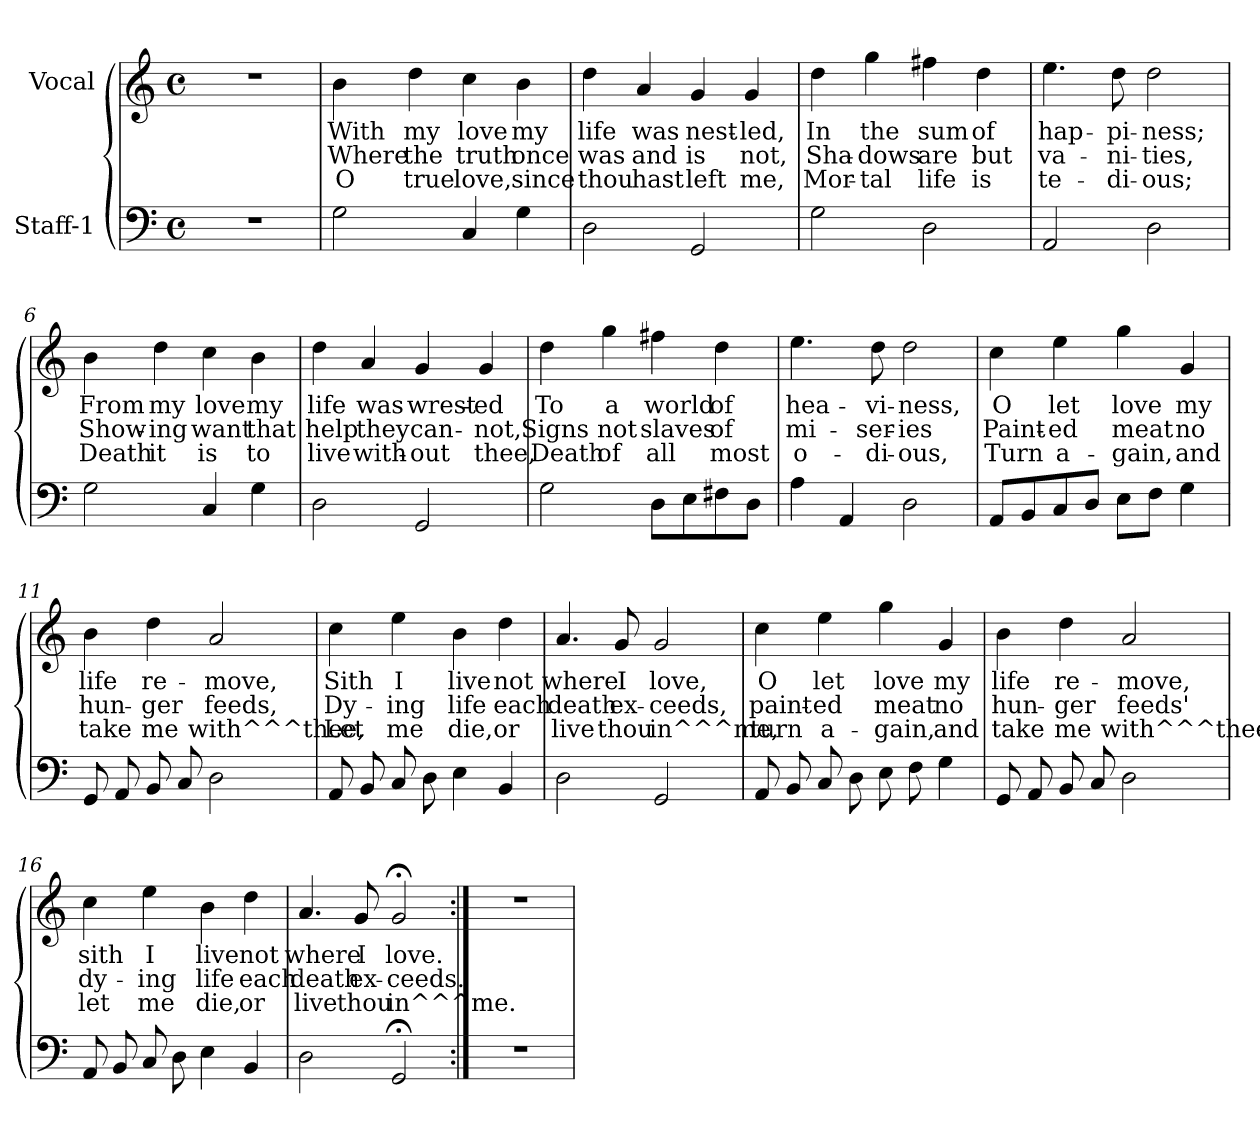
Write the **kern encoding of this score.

**kern	**kern	**text	**text	**text
*part2	*part1	*part1	*part1	*part1
*staff2	*staff1	*staff1	*staff1	*staff1
*I"Staff-1	*I"Vocal	*	*	*
!!LO:PB:g=z
*stria5	*stria5	*	*	*
*clefF4	*clefG2	*	*	*
*M4/4	*M4/4	*	*	*
*met(c)	*met(c)	*	*	*
=1	=1	=1	=1	=1
1r	1r	.	.	.
=2	=2	=2	=2	=2
*	*MM132	*	*	*
!	!	!LO:LY:b:cj	!LO:LY:b:cj	!LO:LY:b:cj
2G\	4b\	With	Where	O
!	!	!LO:LY:b:cj	!LO:LY:b:cj	!LO:LY:b:cj
.	4dd\	my	the	true
!	!	!LO:LY:b:cj	!LO:LY:b:cj	!LO:LY:b:cj
4C/	4cc\	love	truth	love,
!	!	!LO:LY:b:cj	!LO:LY:b:cj	!LO:LY:b:cj
4G\	4b\	my	once	since
=3	=3	=3	=3	=3
!	!	!LO:LY:b:cj	!LO:LY:b:cj	!LO:LY:b:cj
2D\	4dd\	life	was	thou
!	!	!LO:LY:b:cj	!LO:LY:b:cj	!LO:LY:b:cj
.	4a/	was	and	hast
!	!	!LO:LY:b:cj	!LO:LY:b:cj	!LO:LY:b:cj
2GG/	4g/	nest-	-is	left
!	!	!LO:LY:b:cj	!LO:LY:b:cj	!LO:LY:b:cj
.	4g/	led,	not,	me,
=4	=4	=4	=4	=4
!	!	!LO:LY:b:cj	!LO:LY:b:cj	!LO:LY:b:cj
2G\	4dd\	In	Sha-	-Mor-
!	!	!LO:LY:b:cj	!LO:LY:b:cj	!LO:LY:b:cj
.	4gg\	-the	dows	tal
!	!	!LO:LY:b:cj	!LO:LY:b:cj	!LO:LY:b:cj
2D\	4ff#X\	sum	are	life
!	!	!LO:LY:b:cj	!LO:LY:b:cj	!LO:LY:b:cj
.	4dd\	of	but	is
=5	=5	=5	=5	=5
!	!	!LO:LY:b:cj	!LO:LY:b:cj	!LO:LY:b:cj
2AA/	4.ee\	hap-	-va-	-te-
!	!	!LO:LY:b:cj	!LO:LY:b:cj	!LO:LY:b:cj
.	8dd\	-pi-	-ni-	-di-
!	!	!LO:LY:b:cj	!LO:LY:b:cj	!LO:LY:b:cj
2D\	2dd\	-ness;	ties,	ous;
!!LO:LB:g=z
=6	=6	=6	=6	=6
!	!	!LO:LY:b:cj	!LO:LY:b:cj	!LO:LY:b:cj
2G\	4b\	From	Show-	-Death
!	!	!LO:LY:b:cj	!LO:LY:b:cj	!LO:LY:b:cj
.	4dd\	my	ing	it
!	!	!LO:LY:b:cj	!LO:LY:b:cj	!LO:LY:b:cj
4C/	4cc\	love	want	is
!	!	!LO:LY:b:cj	!LO:LY:b:cj	!LO:LY:b:cj
4G\	4b\	my	that	to
=7	=7	=7	=7	=7
!	!	!LO:LY:b:cj	!LO:LY:b:cj	!LO:LY:b:cj
2D\	4dd\	life	help	live
!	!	!LO:LY:b:cj	!LO:LY:b:cj	!LO:LY:b:cj
.	4a/	was	they	with-
!	!	!LO:LY:b:cj	!LO:LY:b:cj	!LO:LY:b:cj
2GG/	4g/	-wrest-	-can-	-out
!	!	!LO:LY:b:cj	!LO:LY:b:cj	!LO:LY:b:cj
.	4g/	ed	not,	thee,
=8	=8	=8	=8	=8
!	!	!LO:LY:b:cj	!LO:LY:b:cj	!LO:LY:b:cj
2G\	4dd\	To	Signs	Death
!	!	!LO:LY:b:cj	!LO:LY:b:cj	!LO:LY:b:cj
.	4gg\	a	not	of
!	!	!LO:LY:b:cj	!LO:LY:b:cj	!LO:LY:b:cj
8D\L	4ff#X\	world	slaves	all
8E\	.	.	.	.
!	!	!LO:LY:b:cj	!LO:LY:b:cj	!LO:LY:b:cj
8F#X\	4dd\	of	of	most
8D\J	.	.	.	.
!!LO:LB:g=z
=9	=9	=9	=9	=9
!	!	!LO:LY:b:cj	!LO:LY:b:cj	!LO:LY:b:cj
4A\	4.ee\	hea-	-mi-	-o-
4AA/	.	.	.	.
!	!	!LO:LY:b:cj	!LO:LY:b:cj	!LO:LY:b:cj
.	8dd\	-vi-	-ser-	-di-
!	!	!LO:LY:b:cj	!LO:LY:b:cj	!LO:LY:b:cj
2D\	2dd\	-ness,	ies	ous,
=10	=10	=10	=10	=10
!	!	!LO:LY:b:cj	!LO:LY:b:cj	!LO:LY:b:cj
8AA/L	4cc\	O	Paint-	-Turn
8BB/	.	.	.	.
!	!	!LO:LY:b:cj	!LO:LY:b:cj	!LO:LY:b:cj
8C/	4ee\	let	ed	a-
8D/J	.	.	.	.
!	!	!LO:LY:b:cj	!LO:LY:b:cj	!LO:LY:b:cj
8E\L	4gg\	-love	meat	gain,
8F\J	.	.	.	.
!	!	!LO:LY:b:cj	!LO:LY:b:cj	!LO:LY:b:cj
4G\	4g/	my	no	and
=11	=11	=11	=11	=11
!	!	!LO:LY:b:cj	!LO:LY:b:cj	!LO:LY:b:cj
8GG/	4b\	life	hun-	-take
8AA/	.	.	.	.
!	!	!LO:LY:b:cj	!LO:LY:b:cj	!LO:LY:b:cj
8BB/	4dd\	re-	-ger	me
8C/	.	.	.	.
!	!	!LO:LY:b:cj	!LO:LY:b:cj	!LO:LY:b:cj
2D\	2a/	move,	feeds,	with^^^thee,
!!LO:LB:g=z
=12	=12	=12	=12	=12
!	!	!LO:LY:b:cj	!LO:LY:b:cj	!LO:LY:b:cj
8AA/	4cc\	Sith	Dy-	-Let
8BB/	.	.	.	.
!	!	!LO:LY:b:cj	!LO:LY:b:cj	!LO:LY:b:cj
8C/	4ee\	I	ing	me
8D\	.	.	.	.
!	!	!LO:LY:b:cj	!LO:LY:b:cj	!LO:LY:b:cj
4E\	4b\	live	life	die,
!	!	!LO:LY:b:cj	!LO:LY:b:cj	!LO:LY:b:cj
4BB/	4dd\	not	each	or
=13	=13	=13	=13	=13
!	!	!LO:LY:b:cj	!LO:LY:b:cj	!LO:LY:b:cj
2D\	4.a/	where	death	live
!	!	!LO:LY:b:cj	!LO:LY:b:cj	!LO:LY:b:cj
.	8g/	I	ex-	-thou
!	!	!LO:LY:b:cj	!LO:LY:b:cj	!LO:LY:b:cj
2GG/	2g/	love,	ceeds,	in^^^me,
=14	=14	=14	=14	=14
!	!	!LO:LY:b:cj	!LO:LY:b:cj	!LO:LY:b:cj
8AA/	4cc\	O	paint-	-turn
8BB/	.	.	.	.
!	!	!LO:LY:b:cj	!LO:LY:b:cj	!LO:LY:b:cj
8C/	4ee\	let	ed	a-
8D\	.	.	.	.
!	!	!LO:LY:b:cj	!LO:LY:b:cj	!LO:LY:b:cj
8E\	4gg\	-love	meat	gain,
8F\	.	.	.	.
!	!	!LO:LY:b:cj	!LO:LY:b:cj	!LO:LY:b:cj
4G\	4g/	my	no	and
!!LO:LB:g=z
=15	=15	=15	=15	=15
!	!	!LO:LY:b:cj	!LO:LY:b:cj	!LO:LY:b:cj
8GG/	4b\	life	hun-	-take
8AA/	.	.	.	.
!	!	!LO:LY:b:cj	!LO:LY:b:cj	!LO:LY:b:cj
8BB/	4dd\	re-	-ger	me
8C/	.	.	.	.
!	!	!LO:LY:b:cj	!LO:LY:b:cj	!LO:LY:b:cj
2D\	2a/	move,	feeds'	with^^^thee,
=16	=16	=16	=16	=16
!	!	!LO:LY:b:cj	!LO:LY:b:cj	!LO:LY:b:cj
8AA/	4cc\	sith	dy-	-let
8BB/	.	.	.	.
!	!	!LO:LY:b:cj	!LO:LY:b:cj	!LO:LY:b:cj
8C/	4ee\	I	ing	me
8D\	.	.	.	.
!	!	!LO:LY:b:cj	!LO:LY:b:cj	!LO:LY:b:cj
4E\	4b\	live	life	die,
!	!	!LO:LY:b:cj	!LO:LY:b:cj	!LO:LY:b:cj
4BB/	4dd\	not	each	or
=17	=17	=17	=17	=17
!	!	!LO:LY:b:cj	!LO:LY:b:cj	!LO:LY:b:cj
2D\	4.a/	where	death	live
!	!	!LO:LY:b:cj	!LO:LY:b:cj	!LO:LY:b:cj
.	8g/	I	ex-	-thou
!	!	!LO:LY:b:cj	!LO:LY:b:cj	!LO:LY:b:cj
2GG;</	2g;</	love.	ceeds.	in^^^me.
=18:|!	=18:|!	=18:|!	=18:|!	=18:|!
1r	1r	.	.	.
=	=	=	=	=
*-	*-	*-	*-	*-
